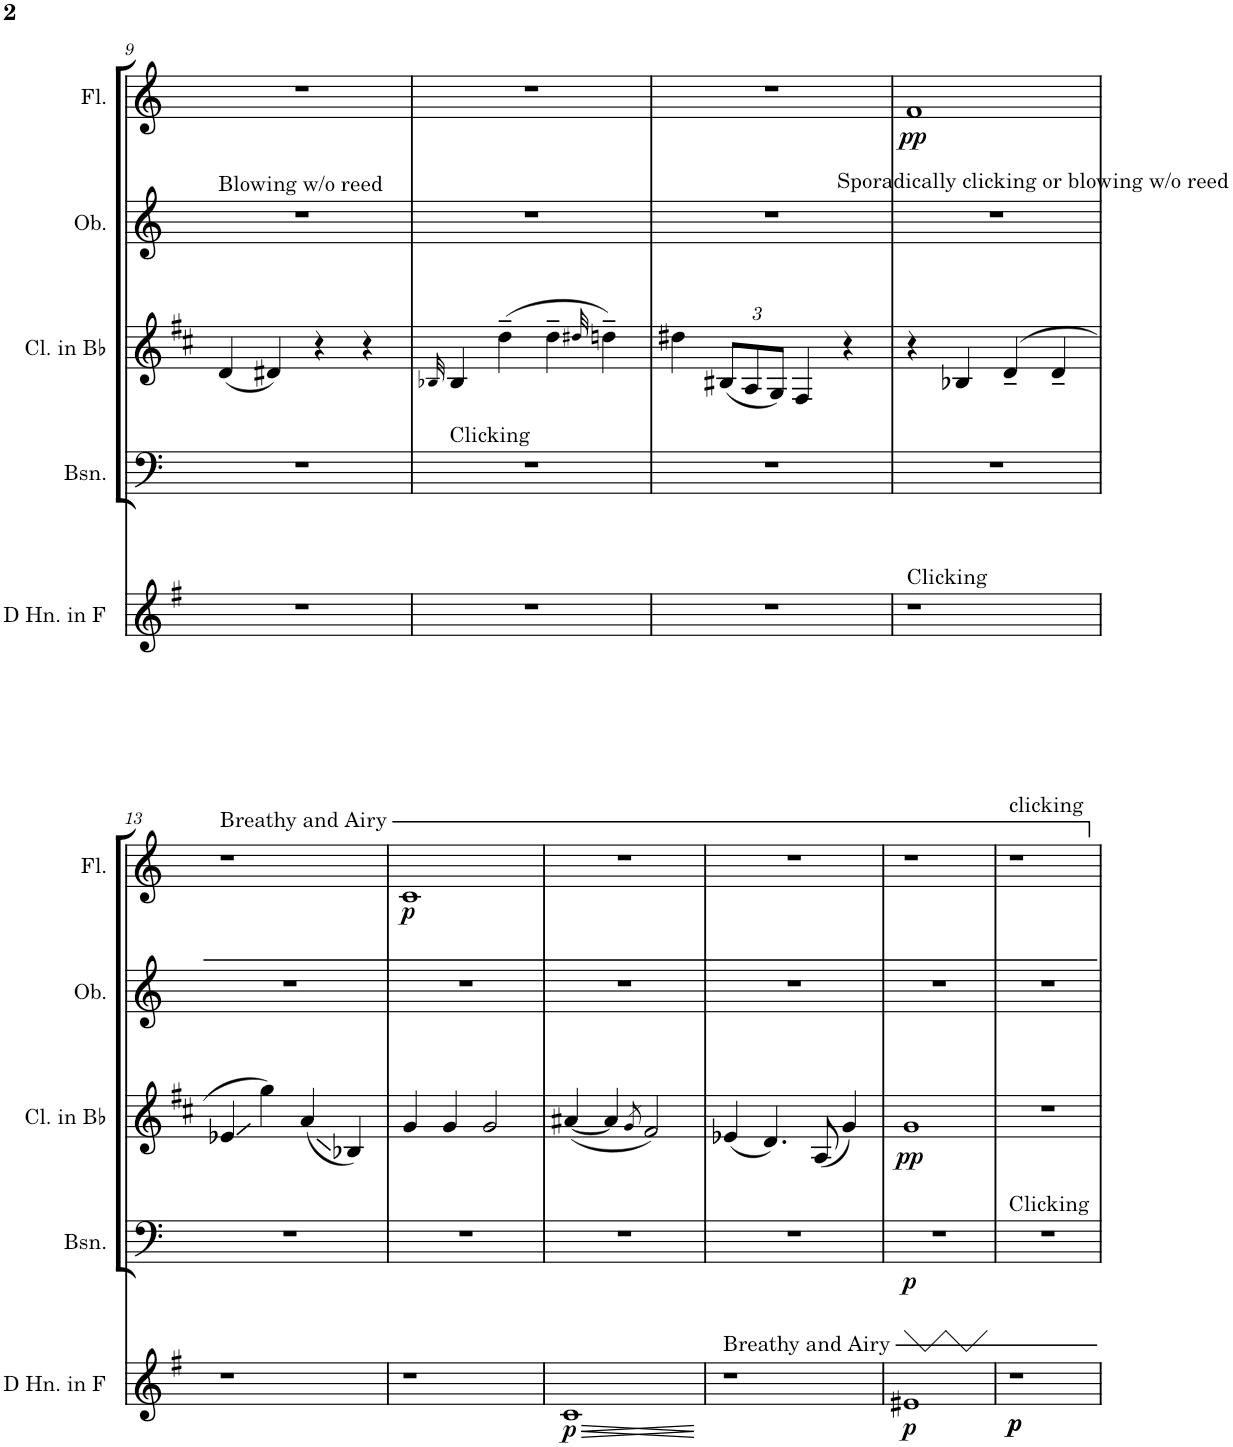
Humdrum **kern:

**kern	**dynam	**kern	**dynam	**kern	**dynam	**kern	**kern	**dynam
*part5	*part5	*part4	*part4	*part3	*part3	*part2	*part1	*part1
*staff5	*staff5	*staff4	*staff4	*staff3	*staff3	*staff2	*staff1	*staff1
*I"Horn in F	*	*I"Bassoon	*	*I"Clarinet in Bb	*	*I"Oboe	*I"Flute	*
*	*	*I'Bsn.	*	*I'Cl. in Bb	*	*I'Ob.	*I'Fl.	*
!!LO:PB:g=z
*clefG2	*	*clefF4	*	*clefG2	*	*clefG2	*clefG2	*
*Trd4c7	*	*	*	*Trd1c2	*	*	*	*
*k[f#]	*	*k[]	*	*k[f#c#]	*	*k[]	*k[]	*
*M4/4	*	*M4/4	*	*M4/4	*	*M4/4	*M4/4	*
=9	=9	=9	=9	=9	=9	=9	=9	=9
!	!	!	!	!	!	!LO:TX:a:t=Blowing w/o reed	!	!
1r	.	1r	.	(4d/	.	1r	1r	.
.	.	.	.	4d#X/)	.	.	.	.
.	.	.	.	4r	.	.	.	.
.	.	.	.	4r	.	.	.	.
=10	=10	=10	=10	=10	=10	=10	=10	=10
.	.	.	.	32qB-X/	.	.	.	.
!	!	!LO:TX:a:t=Clicking	!	!	!	!	!	!
1r	.	1r	.	4B-/	.	1r	1r	.
.	.	.	.	(4dd~\	.	.	.	.
.	.	.	.	4dd~\	.	.	.	.
.	.	.	.	32qdd#X/	.	.	.	.
.	.	.	.	4ddn~\)	.	.	.	.
=11	=11	=11	=11	=11	=11	=11	=11	=11
!	!	!	!	!	!	!LO:TX:a:t=Sporadically clicking or blowing w/o reed	!	!
1r	.	1r	.	4dd#X\	.	1r	1r	.
*	*	*	*	*Xbrackettup	*	*	*	*
.	.	.	.	(12B#X/L	.	.	.	.
.	.	.	.	12A/	.	.	.	.
.	.	.	.	12G/J)	.	.	.	.
.	.	.	.	4F#/	.	.	.	.
.	.	.	.	4r	.	.	.	.
=12	=12	=12	=12	=12	=12	=12	=12	=12
!LO:TX:a:t=Clicking	!	!	!	!	!	!	!	!
!	!	!	!	!	!	!	!	!LO:DY:b
1r	.	1r	.	4r	.	1r	1f	pp
.	.	.	.	4B-X/	.	.	.	.
.	.	.	.	(4d~/	.	.	.	.
.	.	.	.	4d~/	.	.	.	.
!!LO:LB:g=z
=13	=13	=13	=13	=13	=13	=13	=13	=13
!	!	!	!	!	!	!	!LO:TX:a:t=Breathy and Airy	!
1r	.	1r	.	4e-X/	.	1r	1r	.
.	.	.	.	4gg\)	.	.	.	.
.	.	.	.	(4a/	.	.	.	.
.	.	.	.	4B-X/)	.	.	.	.
=14	=14	=14	=14	=14	=14	=14	=14	=14
!	!	!	!	!	!	!	!	!LO:DY:b
1r	.	1r	.	4g/	.	1r	1c	p
.	.	.	.	4g/	.	.	.	.
.	.	.	.	2g/	.	.	.	.
=15	=15	=15	=15	=15	=15	=15	=15	=15
!	!LO:HP:b	!	!	!	!	!	!	!
!	!LO:HP:n=1:b	!	!	!	!	!	!	!
!	!LO:DY:n=1:b	!	!	!	!	!	!	!
1c	< > p	1r	.	([4a#X/	.	1r	1r	.
.	.	.	.	4a#/]	.	.	.	.
.	.	.	.	8qg/	.	.	.	.
.	.	.	.	2f#/)	.	.	.	.
.	[	.	.	.	.	.	.	.
=16	=16	=16	=16	=16	=16	=16	=16	=16
!LO:TX:a:t=Breathy and Airy	!	!	!	!	!	!	!	!
1r	.	1r	.	(4e-X/	.	1r	1r	.
.	.	.	.	4.d/)	.	.	.	.
.	.	.	.	(8A/	.	.	.	.
.	.	.	.	4g/)	.	.	.	.
.	]	.	.	.	.	.	.	.
=17	=17	=17	=17	=17	=17	=17	=17	=17
!	!LO:DY:b	!	!LO:DY:b	!	!LO:DY:b	!	!	!
1e#X	p	1r	p	1g	pp	1r	1r	.
=18	=18	=18	=18	=18	=18	=18	=18	=18
!	!	!	!	!	!	!	!LO:TX:a:t=clicking	!
!	!	!LO:TX:a:t=Clicking	!	!	!	!	!	!
!	!LO:DY:b	!	!	!	!	!	!	!
!	!LO:DY:n=1:b	!	!	!	!	!	!	!
1r	p p	1r	.	1r	.	1r	1r	.
=	=	=	=	=	=	=	=	=
*-	*-	*-	*-	*-	*-	*-	*-	*-
